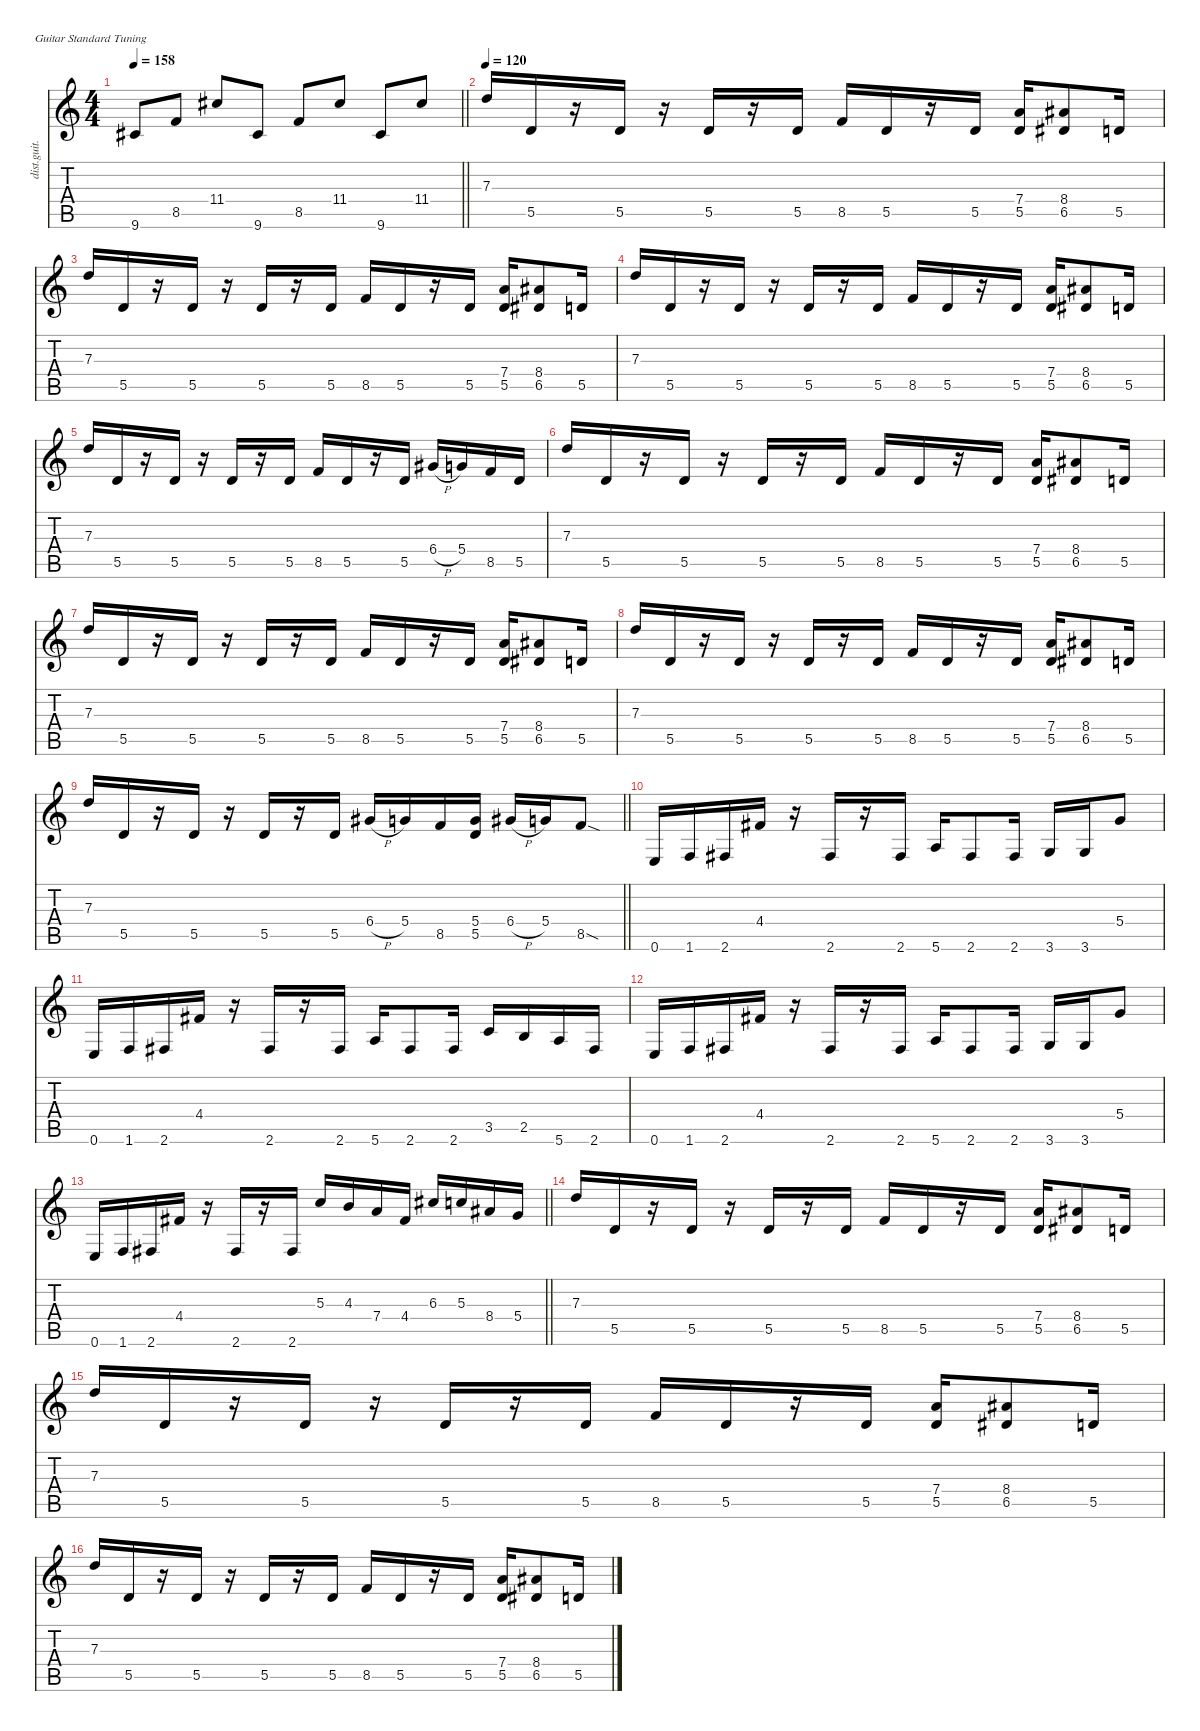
\defaultSystemsLayout 4
\hideDynamics
\bracketExtendMode nobrackets
\otherSystemsTrackNameOrientation horizontal
\track ("Guitar 1" "dist.guit.") {defaultSystemsLayout 4 instrument distortionguitar}
\staff {score tabs}
\tuning (E4 B3 G3 D3 A2 E2)
\ts (4 4)
\tempo 158
\clef g2
\barLineRight lightlight
\ks c
9.6{acc #}.8{dy f beam Up} 8.5.8{beam Up} 11.4{acc #}.8{beam Up} 9.6{acc #}.8{beam Up} 8.5.8{beam Up} 11.4{acc #}.8{beam Up} 9.6{acc #}.8{beam Up} 11.4{acc #}.8{beam Up} |
\tempo 120
7.3.16{beam Up} 5.5.16{beam Up} r.16{beam Up} 5.5.16{beam Up} r.16{beam Up} 5.5.16{beam Up} r.16{beam Up} 5.5.16{beam Up} 8.5.16{beam Up} 5.5.16{beam Up} r.16{beam Up} 5.5.16{beam Up} (7.4 5.5).16{beam Up} (8.4{acc #} 6.5{acc #}).8{beam Up} 5.5.16{beam Up} |
7.3.16{beam Up} 5.5.16{beam Up} r.16{beam Up} 5.5.16{beam Up} r.16{beam Up} 5.5.16{beam Up} r.16{beam Up} 5.5.16{beam Up} 8.5.16{beam Up} 5.5.16{beam Up} r.16{beam Up} 5.5.16{beam Up} (7.4 5.5).16{beam Up} (8.4{acc #} 6.5{acc #}).8{beam Up} 5.5.16{beam Up} |
7.3.16{beam Up} 5.5.16{beam Up} r.16{beam Up} 5.5.16{beam Up} r.16{beam Up} 5.5.16{beam Up} r.16{beam Up} 5.5.16{beam Up} 8.5.16{beam Up} 5.5.16{beam Up} r.16{beam Up} 5.5.16{beam Up} (7.4 5.5).16{beam Up} (8.4{acc #} 6.5{acc #}).8{beam Up} 5.5.16{beam Up} |
7.3.16{beam Up} 5.5.16{beam Up} r.16{beam Up} 5.5.16{beam Up} r.16{beam Up} 5.5.16{beam Up} r.16{beam Up} 5.5.16{beam Up} 8.5.16{beam Up} 5.5.16{beam Up} r.16{beam Up} 5.5.16{beam Up} 6.4{h acc #}.16{beam Up} 5.4.16{beam Up} 8.5.16{beam Up} 5.5.16{beam Up} |
7.3.16{beam Up} 5.5.16{beam Up} r.16{beam Up} 5.5.16{beam Up} r.16{beam Up} 5.5.16{beam Up} r.16{beam Up} 5.5.16{beam Up} 8.5.16{beam Up} 5.5.16{beam Up} r.16{beam Up} 5.5.16{beam Up} (7.4 5.5).16{beam Up} (8.4{acc #} 6.5{acc #}).8{beam Up} 5.5.16{beam Up} |
7.3.16{beam Up} 5.5.16{beam Up} r.16{beam Up} 5.5.16{beam Up} r.16{beam Up} 5.5.16{beam Up} r.16{beam Up} 5.5.16{beam Up} 8.5.16{beam Up} 5.5.16{beam Up} r.16{beam Up} 5.5.16{beam Up} (7.4 5.5).16{beam Up} (8.4{acc #} 6.5{acc #}).8{beam Up} 5.5.16{beam Up} |
7.3.16{beam Up} 5.5.16{beam Up} r.16{beam Up} 5.5.16{beam Up} r.16{beam Up} 5.5.16{beam Up} r.16{beam Up} 5.5.16{beam Up} 8.5.16{beam Up} 5.5.16{beam Up} r.16{beam Up} 5.5.16{beam Up} (7.4 5.5).16{beam Up} (8.4{acc #} 6.5{acc #}).8{beam Up} 5.5.16{beam Up} |
\barLineRight lightlight
7.3.16{beam Up} 5.5.16{beam Up} r.16{beam Up} 5.5.16{beam Up} r.16{beam Up} 5.5.16{beam Up} r.16{beam Up} 5.5.16{beam Up} 6.4{h acc #}.16{beam Up} 5.4.16{beam Up} 8.5.16{beam Up} (5.4 5.5).16{beam Up} 6.4{h acc #}.16{beam Up} 5.4.16{beam Up} 8.5{sod}.8{beam Up} |
0.6.16{beam Up} 1.6.16{beam Up} 2.6{acc #}.16{beam Up} 4.4{acc #}.16{beam Up} r.16{beam Up} 2.6{acc #}.16{beam Up} r.16{beam Up} 2.6{acc #}.16{beam Up} 5.6.16{beam Up} 2.6{acc #}.8{beam Up} 2.6{acc #}.16{beam Up} 3.6.16{beam Up} 3.6.16{beam Up} 5.4.8{beam Up} |
0.6.16{beam Up} 1.6.16{beam Up} 2.6{acc #}.16{beam Up} 4.4{acc #}.16{beam Up} r.16{beam Up} 2.6{acc #}.16{beam Up} r.16{beam Up} 2.6{acc #}.16{beam Up} 5.6.16{beam Up} 2.6{acc #}.8{beam Up} 2.6{acc #}.16{beam Up} 3.5.16{beam Up} 2.5.16{beam Up} 5.6.16{beam Up} 2.6{acc #}.16{beam Up} |
0.6.16{beam Up} 1.6.16{beam Up} 2.6{acc #}.16{beam Up} 4.4{acc #}.16{beam Up} r.16{beam Up} 2.6{acc #}.16{beam Up} r.16{beam Up} 2.6{acc #}.16{beam Up} 5.6.16{beam Up} 2.6{acc #}.8{beam Up} 2.6{acc #}.16{beam Up} 3.6.16{beam Up} 3.6.16{beam Up} 5.4.8{beam Up} |
\barLineRight lightlight
0.6.16{beam Up} 1.6.16{beam Up} 2.6{acc #}.16{beam Up} 4.4{acc #}.16{beam Up} r.16{beam Up} 2.6{acc #}.16{beam Up} r.16{beam Up} 2.6{acc #}.16{beam Up} 5.3.16{beam Up} 4.3.16{beam Up} 7.4.16{beam Up} 4.4{acc #}.16{beam Up} 6.3{acc #}.16{beam Up} 5.3.16{beam Up} 8.4{acc #}.16{beam Up} 5.4.16{beam Up} |
7.3.16{beam Up} 5.5.16{beam Up} r.16{beam Up} 5.5.16{beam Up} r.16{beam Up} 5.5.16{beam Up} r.16{beam Up} 5.5.16{beam Up} 8.5.16{beam Up} 5.5.16{beam Up} r.16{beam Up} 5.5.16{beam Up} (7.4 5.5).16{beam Up} (8.4{acc #} 6.5{acc #}).8{beam Up} 5.5.16{beam Up} |
7.3.16{beam Up} 5.5.16{beam Up} r.16{beam Up} 5.5.16{beam Up} r.16{beam Up} 5.5.16{beam Up} r.16{beam Up} 5.5.16{beam Up} 8.5.16{beam Up} 5.5.16{beam Up} r.16{beam Up} 5.5.16{beam Up} (7.4 5.5).16{beam Up} (8.4{acc #} 6.5{acc #}).8{beam Up} 5.5.16{beam Up} |
7.3.16{beam Up} 5.5.16{beam Up} r.16{beam Up} 5.5.16{beam Up} r.16{beam Up} 5.5.16{beam Up} r.16{beam Up} 5.5.16{beam Up} 8.5.16{beam Up} 5.5.16{beam Up} r.16{beam Up} 5.5.16{beam Up} (7.4 5.5).16{beam Up} (8.4{acc #} 6.5{acc #}).8{beam Up} 5.5.16{beam Up}
